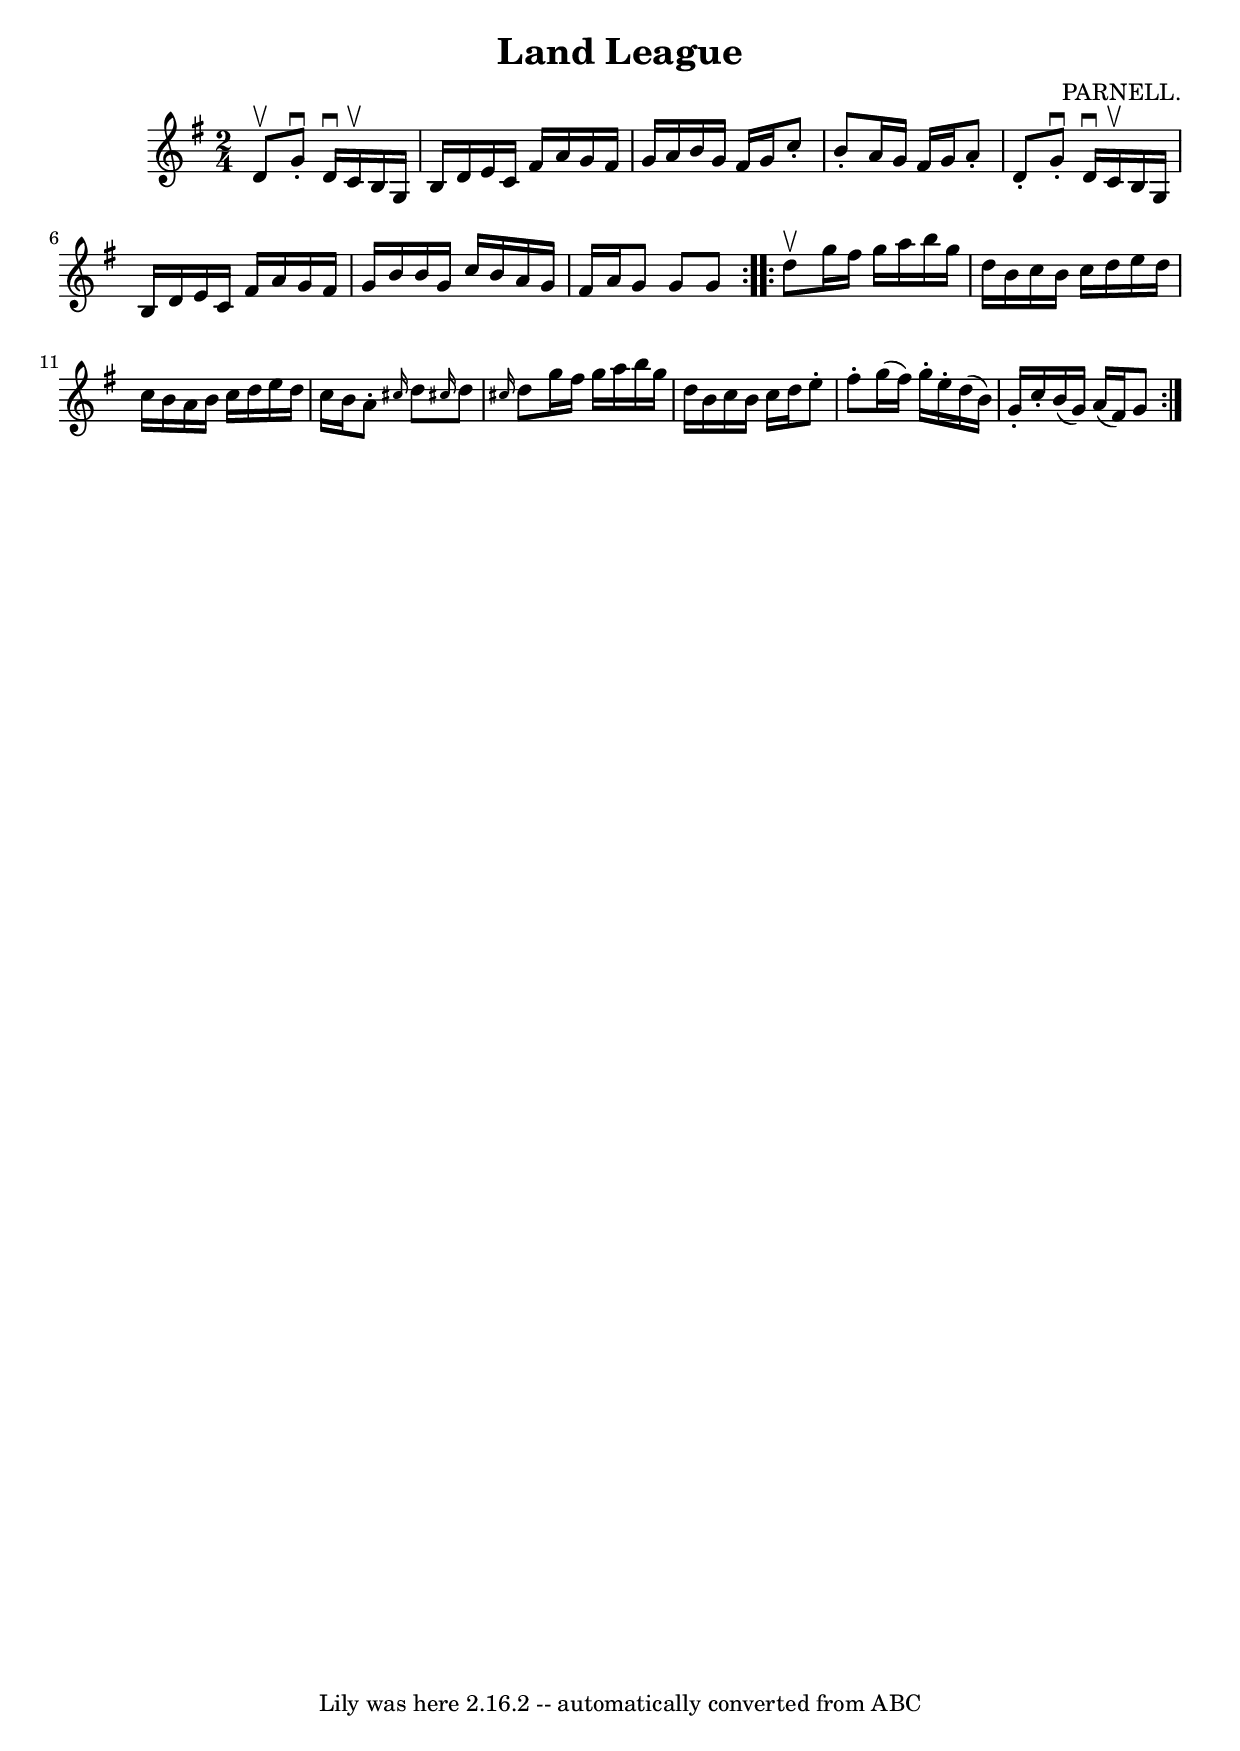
\version "2.7.40"
\include "Mammoth.ily"
\header {
	book = "Ryan's Mammoth Collection"
	composer = "PARNELL."
	crossRefNumber = "1"
	footnotes = "\\\\314"
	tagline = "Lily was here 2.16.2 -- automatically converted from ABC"
	title = "Land League"
}
voicedefault =  {
\set Score.defaultBarType = "empty"

\repeat volta 2 {
\time 2/4 \key g \major d'8^\upbow |
 g'8^\downbow-. d'16 
^\downbow c'16^\upbow b16 g16 b16 d'16    |
 e'16 c'16 
 fis'16 a'16 g'16 fis'16 g'16 a'16    |
 b'16 g'16  
 fis'16 g'16 c''8 -. b'8 -.   |
 a'16 g'16 fis'16    
g'16 a'8 -. d'8 -.   |
 g'8^\downbow-. d'16^\downbow c'16 
^\upbow b16 g16 b16 d'16    |
 e'16 c'16 fis'16    
a'16 g'16 fis'16 g'16 b'16    |
 b'16 g'16 c''16    
b'16 a'16 g'16 fis'16 a'16    |
 g'8 g'8 g'8  }     
\repeat volta 2 { d''8^\upbow |
 g''16 fis''16 g''16    
a''16 b''16 g''16 d''16 b'16    |
 c''16 b'16 c''16   
 d''16 e''16 d''16 c''16 b'16    |
 a'16 b'16 c''16   
 d''16 e''16 d''16 c''16 b'16    |
 a'8 -. \grace {    
cis''16  } d''8  \grace { cis''!16  } d''8  \grace { cis''!16  }   
d''8    |
 g''16 fis''16 g''16 a''16 b''16 g''16    
d''16 b'16    |
 c''16 b'16 c''16 d''16 e''8 -. fis''8 
-.   |
 g''16 (fis''16) g''16 -. e''16 -. d''16 (b'16  
-) g'16 -. c''16 -.   |
 b'16 (g'16) a'16 (fis'16)   
g'8  }   
}

\score{
    <<

	\context Staff="default"
	{
	    \voicedefault 
	}

    >>
	\layout {
	}
	\midi {}
}
